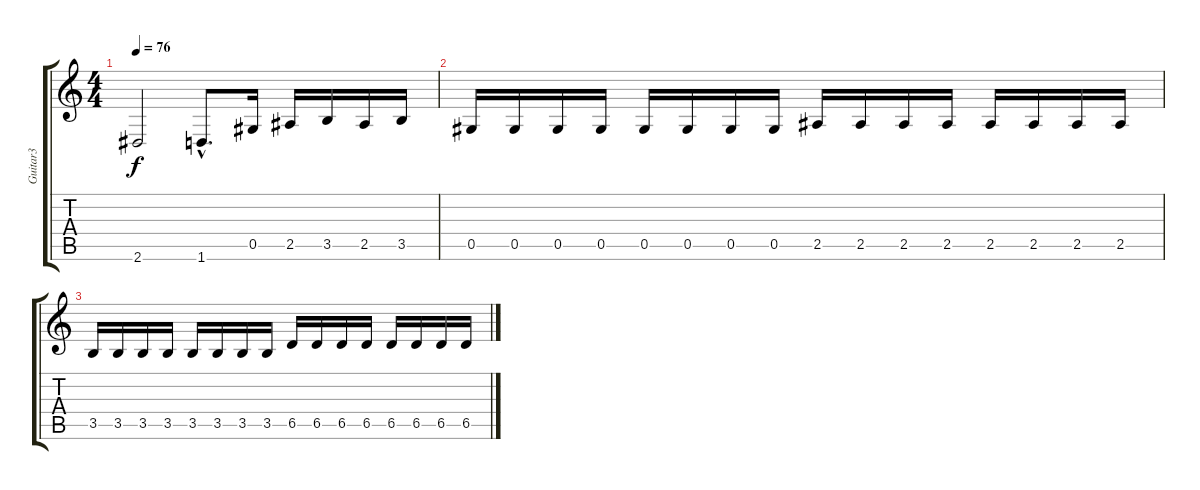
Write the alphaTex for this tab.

\track ("Guitar3" "Guitar3") {instrument overdrivenguitar}
\staff {score tabs}
\tuning (Eb4 Bb3 Gb3 Db3 Ab2 Db2) {hide}
\ts (4 4)
\tempo 76
\clef g2
\ks c
2.6.2{dy f} 1.6{hac}.8{d} 0.5.16 2.5.16 3.5.16 2.5.16 3.5.16 |
0.5.16 0.5.16 0.5.16 0.5.16 0.5.16 0.5.16 0.5.16 0.5.16 2.5.16 2.5.16 2.5.16 2.5.16 2.5.16 2.5.16 2.5.16 2.5.16 |
3.5.16 3.5.16 3.5.16 3.5.16 3.5.16 3.5.16 3.5.16 3.5.16 6.5.16 6.5.16 6.5.16 6.5.16 6.5.16 6.5.16 6.5.16 6.5.16
